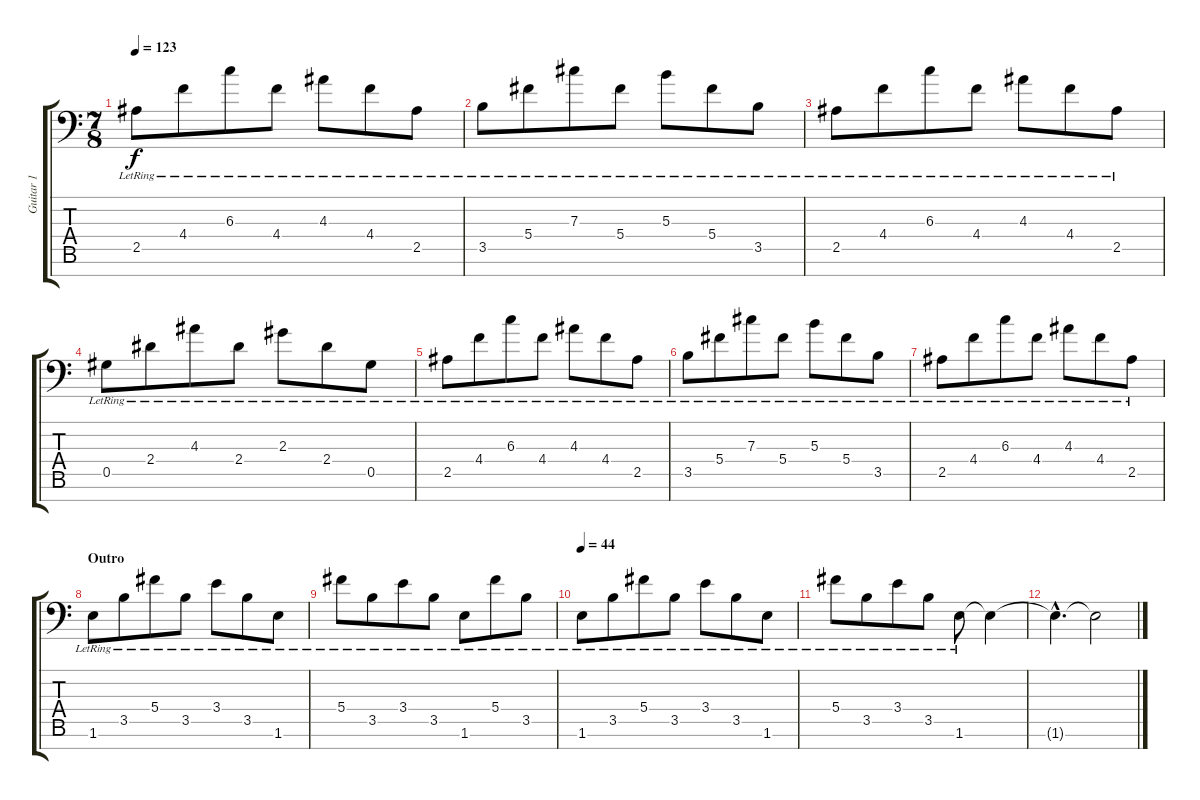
\track ("Guitar 1" "Guitar 1") {instrument acousticguitarsteel}
\staff {score tabs}
\tuning (Eb4 Bb3 Gb3 Db3 Ab2 Eb2 Bb1) {hide}
\ts (7 8)
\tempo 123
\clef f4
\ks c
2.5{lr}.8{dy f} 4.4{lr}.8 6.3{lr}.8 4.4{lr}.8 4.3{lr}.8 4.4{lr}.8 2.5{lr}.8 |
3.5{lr}.8 5.4{lr}.8 7.3{lr}.8 5.4{lr}.8 5.3{lr}.8 5.4{lr}.8 3.5{lr}.8 |
2.5{lr}.8 4.4{lr}.8 6.3{lr}.8 4.4{lr}.8 4.3{lr}.8 4.4{lr}.8 2.5{lr}.8 |
0.5{lr}.8 2.4{lr}.8 4.3{lr}.8 2.4{lr}.8 2.3{lr}.8 2.4{lr}.8 0.5{lr}.8 |
2.5{lr}.8 4.4{lr}.8 6.3{lr}.8 4.4{lr}.8 4.3{lr}.8 4.4{lr}.8 2.5{lr}.8 |
3.5{lr}.8 5.4{lr}.8 7.3{lr}.8 5.4{lr}.8 5.3{lr}.8 5.4{lr}.8 3.5{lr}.8 |
2.5{lr}.8 4.4{lr}.8 6.3{lr}.8 4.4{lr}.8 4.3{lr}.8 4.4{lr}.8 2.5{lr}.8 |
\section ("" "Outro")
1.6{lr}.8 3.5{lr}.8 5.4{lr}.8 3.5{lr}.8 3.4{lr}.8 3.5{lr}.8 1.6{lr}.8 |
5.4{lr}.8 3.5{lr}.8 3.4{lr}.8 3.5{lr}.8 1.6{lr}.8 5.4{lr}.8 3.5{lr}.8 |
\tempo 44
1.6{lr}.8 3.5{lr}.8 5.4{lr}.8 3.5{lr}.8 3.4{lr}.8 3.5{lr}.8 1.6{lr}.8 |
5.4{lr}.8 3.5{lr}.8 3.4{lr}.8 3.5{lr}.8 1.6{lr}.8 1.6{t}.4 |
1.6{hac t}.4{d} 1.6{t}.2
